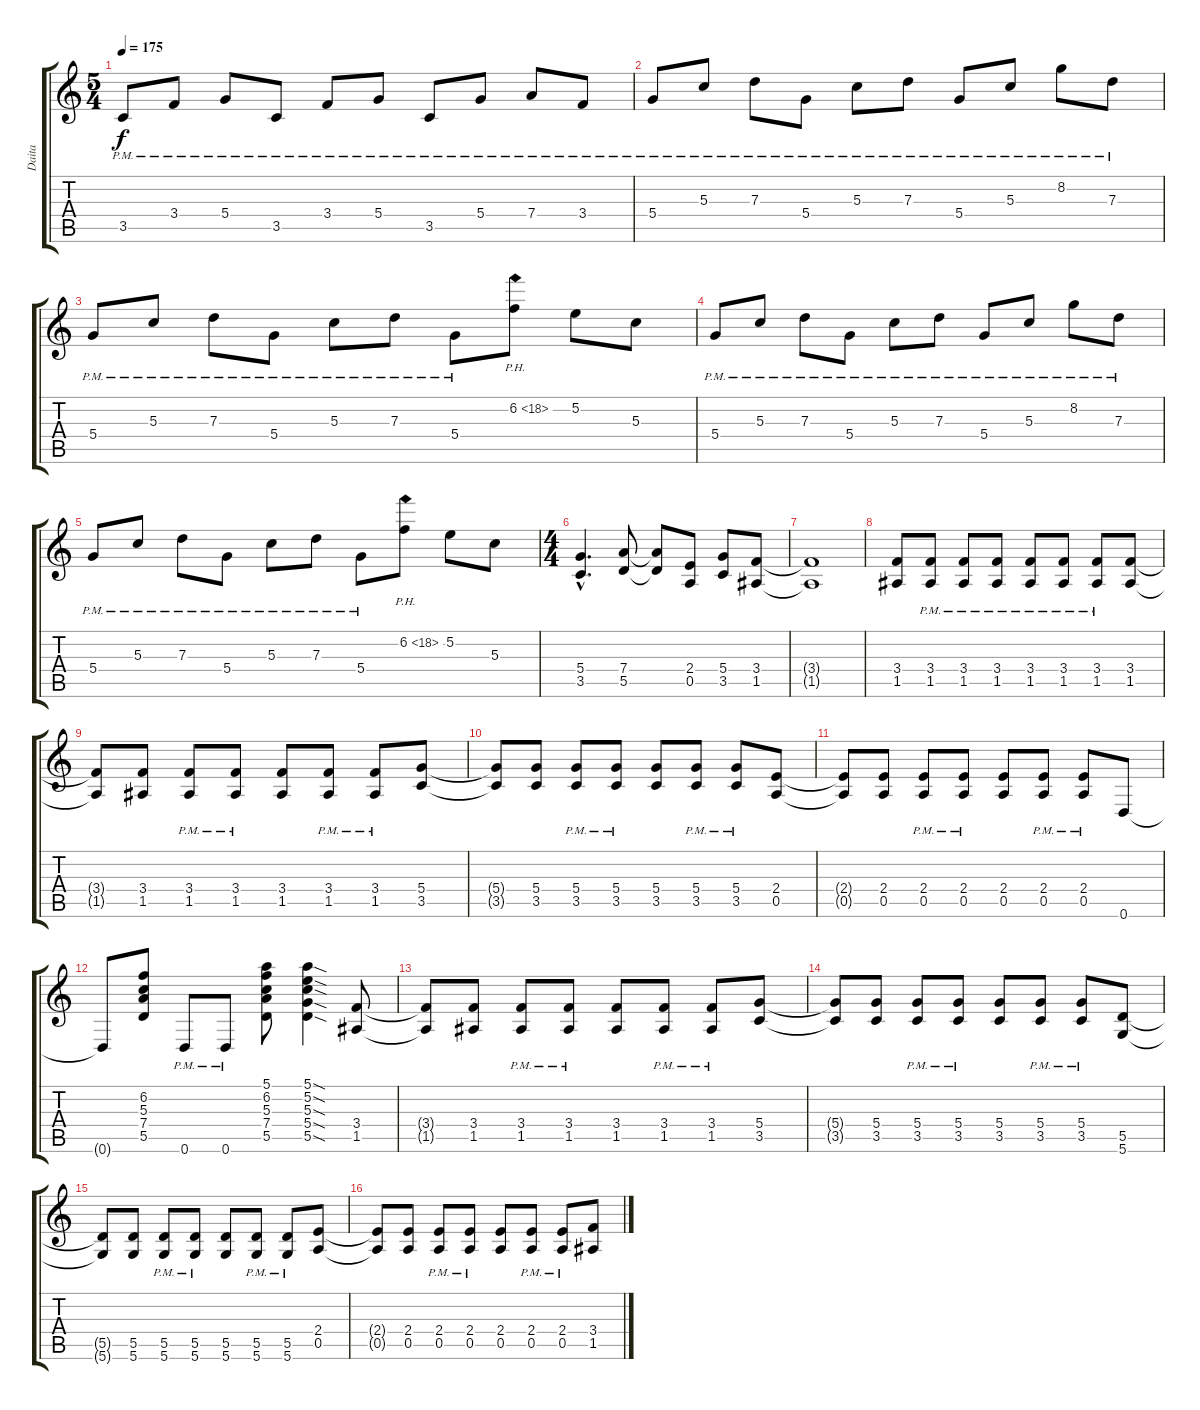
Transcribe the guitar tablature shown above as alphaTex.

\track ("Daita" "Daita") {instrument distortionguitar}
\staff {score tabs}
\tuning (E4 B3 G3 D3 A2 D2) {hide}
\ts (5 4)
\tempo 175
\clef g2
\ks c
3.5{pm}.8{dy f} 3.4{pm}.8 5.4{pm}.8 3.5{pm}.8 3.4{pm}.8 5.4{pm}.8 3.5{pm}.8 5.4{pm}.8 7.4{pm}.8 3.4{pm}.8 |
5.4{pm}.8 5.3{pm}.8 7.3{pm}.8 5.4{pm}.8 5.3{pm}.8 7.3{pm}.8 5.4{pm}.8 5.3{pm}.8 8.2{pm}.8 7.3{pm}.8 |
5.4{pm}.8 5.3{pm}.8 7.3{pm}.8 5.4{pm}.8 5.3{pm}.8 7.3{pm}.8 5.4{pm}.8 6.2{ph 12}.8 5.2.8 5.3.8 |
5.4{pm}.8 5.3{pm}.8 7.3{pm}.8 5.4{pm}.8 5.3{pm}.8 7.3{pm}.8 5.4{pm}.8 5.3{pm}.8 8.2{pm}.8 7.3{pm}.8 |
5.4{pm}.8 5.3{pm}.8 7.3{pm}.8 5.4{pm}.8 5.3{pm}.8 7.3{pm}.8 5.4{pm}.8 6.2{ph 12}.8 5.2.8 5.3.8 |
\ts (4 4)
(5.4{hac} 3.5{hac}).4{d} (7.4 5.5).8 (7.4{t} 5.5{t}).8 (2.4 0.5).8 (5.4 3.5).8 (3.4 1.5).8 |
(3.4{t} 1.5{t}).1 |
(3.4 1.5).8 (3.4{pm} 1.5{pm}).8 (3.4{pm} 1.5{pm}).8 (3.4{pm} 1.5{pm}).8 (3.4{pm} 1.5{pm}).8 (3.4{pm} 1.5{pm}).8 (3.4{pm} 1.5{pm}).8 (3.4 1.5).8 |
(3.4{t} 1.5{t}).8 (3.4 1.5).8 (3.4{pm} 1.5{pm}).8 (3.4{pm} 1.5{pm}).8 (3.4 1.5).8 (3.4{pm} 1.5{pm}).8 (3.4{pm} 1.5{pm}).8 (5.4 3.5).8 |
(5.4{t} 3.5{t}).8 (5.4 3.5).8 (5.4{pm} 3.5{pm}).8 (5.4{pm} 3.5{pm}).8 (5.4 3.5).8 (5.4{pm} 3.5{pm}).8 (5.4{pm} 3.5{pm}).8 (2.4 0.5).8 |
(2.4{t} 0.5{t}).8 (2.4 0.5).8 (2.4{pm} 0.5{pm}).8 (2.4{pm} 0.5{pm}).8 (2.4 0.5).8 (2.4{pm} 0.5{pm}).8 (2.4{pm} 0.5{pm}).8 0.6.8 |
0.6{t}.8 (6.2 5.3 7.4 5.5).8 0.6{pm}.8 0.6{pm}.8 (5.1 6.2 5.3 7.4 5.5).8 (5.1{sod} 5.2{sod} 5.3{sod} 5.4{sod} 5.5{sod}).4 (3.4 1.5).8 |
(3.4{t} 1.5{t}).8 (3.4 1.5).8 (3.4{pm} 1.5{pm}).8 (3.4{pm} 1.5{pm}).8 (3.4 1.5).8 (3.4{pm} 1.5{pm}).8 (3.4{pm} 1.5{pm}).8 (5.4 3.5).8 |
(5.4{t} 3.5{t}).8 (5.4 3.5).8 (5.4{pm} 3.5{pm}).8 (5.4{pm} 3.5{pm}).8 (5.4 3.5).8 (5.4{pm} 3.5{pm}).8 (5.4{pm} 3.5{pm}).8 (5.5 5.6).8 |
(5.5{t} 5.6{t}).8 (5.5 5.6).8 (5.5{pm} 5.6{pm}).8 (5.5{pm} 5.6{pm}).8 (5.5 5.6).8 (5.5{pm} 5.6{pm}).8 (5.5{pm} 5.6{pm}).8 (2.4 0.5).8 |
(2.4{t} 0.5{t}).8 (2.4 0.5).8 (2.4{pm} 0.5{pm}).8 (2.4{pm} 0.5{pm}).8 (2.4 0.5).8 (2.4{pm} 0.5{pm}).8 (2.4{pm} 0.5{pm}).8 (3.4 1.5).8
